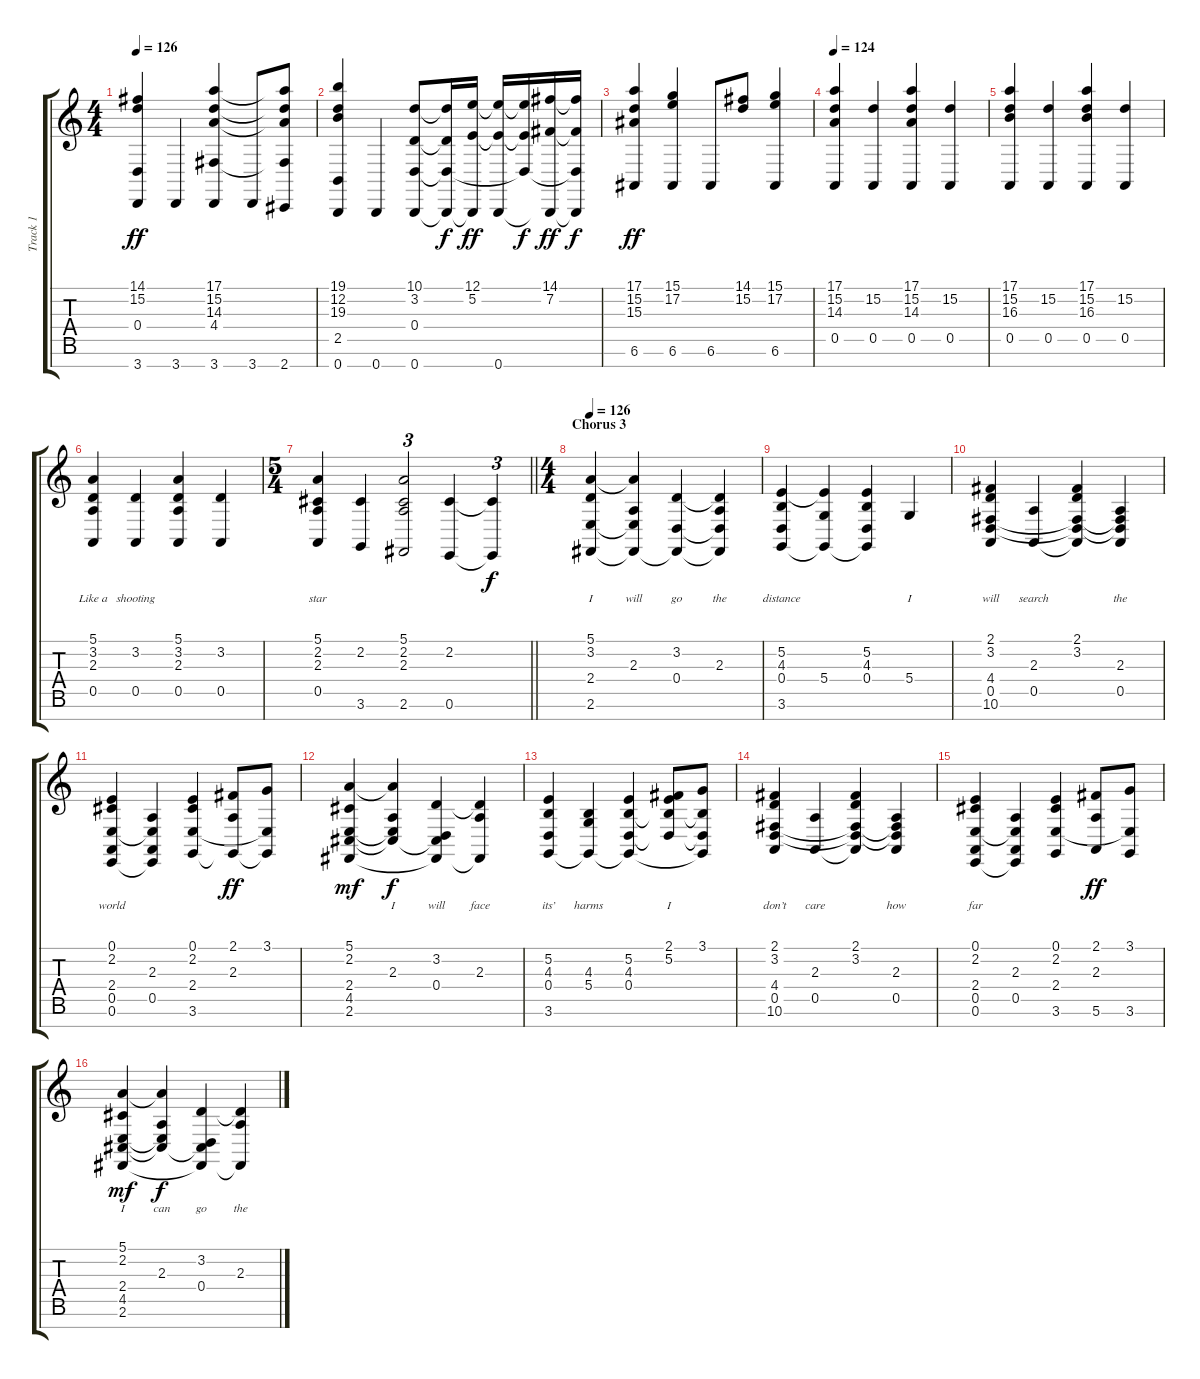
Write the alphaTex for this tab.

\track ("Track 1" "Track 1") {instrument brightacousticpiano}
\staff {score tabs}
\tuning (E4 B3 G3 D3 A2 E2 B1) {hide}
\ts (4 4)
\tempo 126
\clef g2
\ks c
(14.1 15.2 0.4 3.7).4{lyrics (0 "") lyrics (1 "") lyrics (2 "") lyrics (3 "") lyrics (4 "") dy ff} 3.7.4{lyrics (0 "") lyrics (1 "") lyrics (2 "") lyrics (3 "") lyrics (4 "")} (17.1 15.2 14.3 4.4 3.7).4{lyrics (0 "") lyrics (1 "") lyrics (2 "") lyrics (3 "") lyrics (4 "")} 3.7.8{lyrics (0 "") lyrics (1 "") lyrics (2 "") lyrics (3 "") lyrics (4 "")} (17.1{t} 15.2{t} 14.3{t} 4.4{t} 2.7).8{lyrics (0 "") lyrics (1 "") lyrics (2 "") lyrics (3 "") lyrics (4 "")} |
(19.1 12.2 19.3 2.5 0.7).4{lyrics (0 "") lyrics (1 "") lyrics (2 "") lyrics (3 "") lyrics (4 "")} 0.7.4{lyrics (0 "") lyrics (1 "") lyrics (2 "") lyrics (3 "") lyrics (4 "")} (10.1 3.2 0.4 0.7).8{lyrics (0 "") lyrics (1 "") lyrics (2 "") lyrics (3 "") lyrics (4 "")} (10.1{t} 3.2{t} 0.4{t} 0.7{t}).16{lyrics (0 "") lyrics (1 "") lyrics (2 "") lyrics (3 "") lyrics (4 "") dy f} (12.1 5.2 0.7{t}).16{lyrics (0 "") lyrics (1 "") lyrics (2 "") lyrics (3 "") lyrics (4 "") dy ff} (12.1{t} 5.2{t} 0.7).16{lyrics (0 "") lyrics (1 "") lyrics (2 "") lyrics (3 "") lyrics (4 "")} (12.1{t} 5.2{t} 0.4{t}).16{lyrics (0 "") lyrics (1 "") lyrics (2 "") lyrics (3 "") lyrics (4 "") dy f} (14.1 7.2 0.7{t}).16{lyrics (0 "") lyrics (1 "") lyrics (2 "") lyrics (3 "") lyrics (4 "") dy ff} (14.1{t} 7.2{t} 0.4{t} 0.7{t}).16{lyrics (0 "") lyrics (1 "") lyrics (2 "") lyrics (3 "") lyrics (4 "") dy f} |
(17.1 15.2 15.3 6.6).4{lyrics (0 "") lyrics (1 "") lyrics (2 "") lyrics (3 "") lyrics (4 "") dy ff} (15.1 17.2 6.6).4{lyrics (0 "") lyrics (1 "") lyrics (2 "") lyrics (3 "") lyrics (4 "")} 6.6.8{lyrics (0 "") lyrics (1 "") lyrics (2 "") lyrics (3 "") lyrics (4 "")} (14.1 15.2).8{lyrics (0 "") lyrics (1 "") lyrics (2 "") lyrics (3 "") lyrics (4 "")} (15.1 17.2 6.6).4{lyrics (0 "") lyrics (1 "") lyrics (2 "") lyrics (3 "") lyrics (4 "")} |
\tempo 124
(17.1 15.2 14.3 0.5).4{lyrics (0 "") lyrics (1 "") lyrics (2 "") lyrics (3 "") lyrics (4 "")} (15.2 0.5).4{lyrics (0 "") lyrics (1 "") lyrics (2 "") lyrics (3 "") lyrics (4 "")} (17.1 15.2 14.3 0.5).4{lyrics (0 "") lyrics (1 "") lyrics (2 "") lyrics (3 "") lyrics (4 "")} (15.2 0.5).4{lyrics (0 "") lyrics (1 "") lyrics (2 "") lyrics (3 "") lyrics (4 "")} |
(17.1 15.2 16.3 0.5).4{lyrics (0 "") lyrics (1 "") lyrics (2 "") lyrics (3 "") lyrics (4 "")} (15.2 0.5).4{lyrics (0 "") lyrics (1 "") lyrics (2 "") lyrics (3 "") lyrics (4 "")} (17.1 15.2 16.3 0.5).4{lyrics (0 "") lyrics (1 "") lyrics (2 "") lyrics (3 "") lyrics (4 "")} (15.2 0.5).4{lyrics (0 "") lyrics (1 "") lyrics (2 "") lyrics (3 "") lyrics (4 "")} |
(5.1 3.2 2.3 0.5).4{lyrics (0 "Like a") lyrics (1 "") lyrics (2 "") lyrics (3 "") lyrics (4 "")} (3.2 0.5).4{lyrics (0 "shooting") lyrics (1 "") lyrics (2 "") lyrics (3 "") lyrics (4 "")} (5.1 3.2 2.3 0.5).4{lyrics (0 "") lyrics (1 "") lyrics (2 "") lyrics (3 "") lyrics (4 "")} (3.2 0.5).4{lyrics (0 "") lyrics (1 "") lyrics (2 "") lyrics (3 "") lyrics (4 "")} |
\ts (5 4)
\barLineRight lightlight
(5.1 2.2 2.3 0.5).4{lyrics (0 "star") lyrics (1 "") lyrics (2 "") lyrics (3 "") lyrics (4 "")} (2.2 3.6).4{lyrics (0 "") lyrics (1 "") lyrics (2 "") lyrics (3 "") lyrics (4 "")} (5.1 2.2 2.3 2.6).2{tu (3 2) lyrics (0 "") lyrics (1 "") lyrics (2 "") lyrics (3 "") lyrics (4 "")} (2.2 0.6).4{lyrics (0 "") lyrics (1 "") lyrics (2 "") lyrics (3 "") lyrics (4 "")} (2.2{t} 0.6{t}).4{tu (3 2) lyrics (0 "") lyrics (1 "") lyrics (2 "") lyrics (3 "") lyrics (4 "") dy f} |
\ts (4 4)
\section ("" "Chorus 3")
\tempo 126
(5.1 3.2 2.4 2.6).4{lyrics (0 "I") lyrics (1 "") lyrics (2 "") lyrics (3 "") lyrics (4 "")} (5.1{t} 2.3 2.4{t} 2.6{t}).4{lyrics (0 "will") lyrics (1 "") lyrics (2 "") lyrics (3 "") lyrics (4 "")} (3.2 0.4 2.6{t}).4{lyrics (0 "go") lyrics (1 "") lyrics (2 "") lyrics (3 "") lyrics (4 "")} (3.2{t} 2.3 0.4{t} 2.6{t}).4{lyrics (0 "the") lyrics (1 "") lyrics (2 "") lyrics (3 "") lyrics (4 "")} |
(5.2 4.3 0.4 3.6).4{lyrics (0 "distance") lyrics (1 "") lyrics (2 "") lyrics (3 "") lyrics (4 "")} (5.2{t} 5.4 3.6{t}).4{lyrics (0 "") lyrics (1 "") lyrics (2 "") lyrics (3 "") lyrics (4 "")} (5.2 4.3 0.4 3.6{t}).4{lyrics (0 "") lyrics (1 "") lyrics (2 "") lyrics (3 "") lyrics (4 "")} 5.4.4{lyrics (0 "I") lyrics (1 "") lyrics (2 "") lyrics (3 "") lyrics (4 "")} |
(2.1 3.2 4.4 0.5 10.6).4{lyrics (0 "will") lyrics (1 "") lyrics (2 "") lyrics (3 "") lyrics (4 "")} (2.3 0.5).4{lyrics (0 "search") lyrics (1 "") lyrics (2 "") lyrics (3 "") lyrics (4 "")} (2.1 3.2 4.4{t} 0.5{t} 10.6{t}).4{lyrics (0 "") lyrics (1 "") lyrics (2 "") lyrics (3 "") lyrics (4 "")} (2.3 4.4{t} 0.5 10.6{t}).4{lyrics (0 "the") lyrics (1 "") lyrics (2 "") lyrics (3 "") lyrics (4 "")} |
(0.1 2.2 2.4 0.5 0.6).4{lyrics (0 "world") lyrics (1 "") lyrics (2 "") lyrics (3 "") lyrics (4 "")} (2.3 2.4{t} 0.5 0.6{t}).4{lyrics (0 "") lyrics (1 "") lyrics (2 "") lyrics (3 "") lyrics (4 "")} (0.1 2.2 2.4 3.6).4{lyrics (0 "") lyrics (1 "") lyrics (2 "") lyrics (3 "") lyrics (4 "")} (2.1 2.3 3.6{t}).8{lyrics (0 "") lyrics (1 "") lyrics (2 "") lyrics (3 "") lyrics (4 "") dy ff} (3.1 2.4{t} 3.6{t}).8{lyrics (0 "") lyrics (1 "") lyrics (2 "") lyrics (3 "") lyrics (4 "")} |
(5.1 2.2 2.4 4.5 2.6).4{lyrics (0 "") lyrics (1 "") lyrics (2 "") lyrics (3 "") lyrics (4 "") dy mf} (5.1{t} 2.3 2.4{t} 4.5{t}).4{lyrics (0 "I") lyrics (1 "") lyrics (2 "") lyrics (3 "") lyrics (4 "") dy f} (3.2 0.4 4.5{t} 2.6{t}).4{lyrics (0 "will") lyrics (1 "") lyrics (2 "") lyrics (3 "") lyrics (4 "")} (3.2{t} 2.3 2.6{t}).4{lyrics (0 "face") lyrics (1 "") lyrics (2 "") lyrics (3 "") lyrics (4 "")} |
(5.2 4.3 0.4 3.6).4{lyrics (0 "its’") lyrics (1 "") lyrics (2 "") lyrics (3 "") lyrics (4 "")} (4.3 5.4 3.6{t}).4{lyrics (0 "harms") lyrics (1 "") lyrics (2 "") lyrics (3 "") lyrics (4 "")} (5.2 4.3 0.4 3.6{t}).4{lyrics (0 "") lyrics (1 "") lyrics (2 "") lyrics (3 "") lyrics (4 "")} (2.1 5.2 4.3{t} 0.4{t}).8{lyrics (0 "I") lyrics (1 "") lyrics (2 "") lyrics (3 "") lyrics (4 "")} (3.1 4.3{t} 0.4{t} 3.6{t}).8{lyrics (0 "") lyrics (1 "") lyrics (2 "") lyrics (3 "") lyrics (4 "")} |
(2.1 3.2 4.4 0.5 10.6).4{lyrics (0 "don’t") lyrics (1 "") lyrics (2 "") lyrics (3 "") lyrics (4 "")} (2.3 0.5).4{lyrics (0 "care") lyrics (1 "") lyrics (2 "") lyrics (3 "") lyrics (4 "")} (2.1 3.2 4.4{t} 0.5{t} 10.6{t}).4{lyrics (0 "") lyrics (1 "") lyrics (2 "") lyrics (3 "") lyrics (4 "")} (2.3 4.4{t} 0.5 10.6{t}).4{lyrics (0 "how") lyrics (1 "") lyrics (2 "") lyrics (3 "") lyrics (4 "")} |
(0.1 2.2 2.4 0.5 0.6).4{lyrics (0 "far") lyrics (1 "") lyrics (2 "") lyrics (3 "") lyrics (4 "")} (2.3 2.4{t} 0.5 0.6{t}).4{lyrics (0 "") lyrics (1 "") lyrics (2 "") lyrics (3 "") lyrics (4 "")} (0.1 2.2 2.4 3.6).4{lyrics (0 "") lyrics (1 "") lyrics (2 "") lyrics (3 "") lyrics (4 "")} (2.1 2.3 5.6).8{lyrics (0 "") lyrics (1 "") lyrics (2 "") lyrics (3 "") lyrics (4 "") dy ff} (3.1 2.4{t} 3.6).8{lyrics (0 "") lyrics (1 "") lyrics (2 "") lyrics (3 "") lyrics (4 "")} |
(5.1 2.2 2.4 4.5 2.6).4{lyrics (0 "I") lyrics (1 "") lyrics (2 "") lyrics (3 "") lyrics (4 "") dy mf} (5.1{t} 2.3 2.4{t} 4.5{t}).4{lyrics (0 "can") lyrics (1 "") lyrics (2 "") lyrics (3 "") lyrics (4 "") dy f} (3.2 0.4 4.5{t} 2.6{t}).4{lyrics (0 "go") lyrics (1 "") lyrics (2 "") lyrics (3 "") lyrics (4 "")} (3.2{t} 2.3 2.6{t}).4{lyrics (0 "the") lyrics (1 "") lyrics (2 "") lyrics (3 "") lyrics (4 "")}
